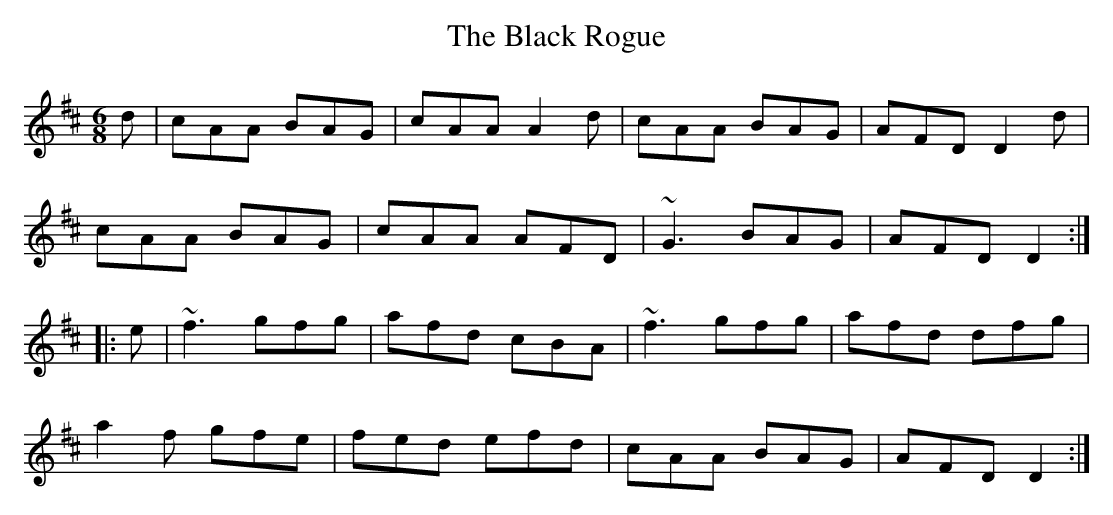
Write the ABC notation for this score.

X:1
T:Black Rogue, The
M:6/8
K:D
d|cAA BAG|cAA A2d|cAA BAG|AFD D2d|
cAA BAG|cAA AFD|~G3 BAG|AFD D2:|
|:e|~f3 gfg|afd cBA|~f3 gfg|afd dfg|
a2f gfe|fed efd|cAA BAG|AFD D2:|
